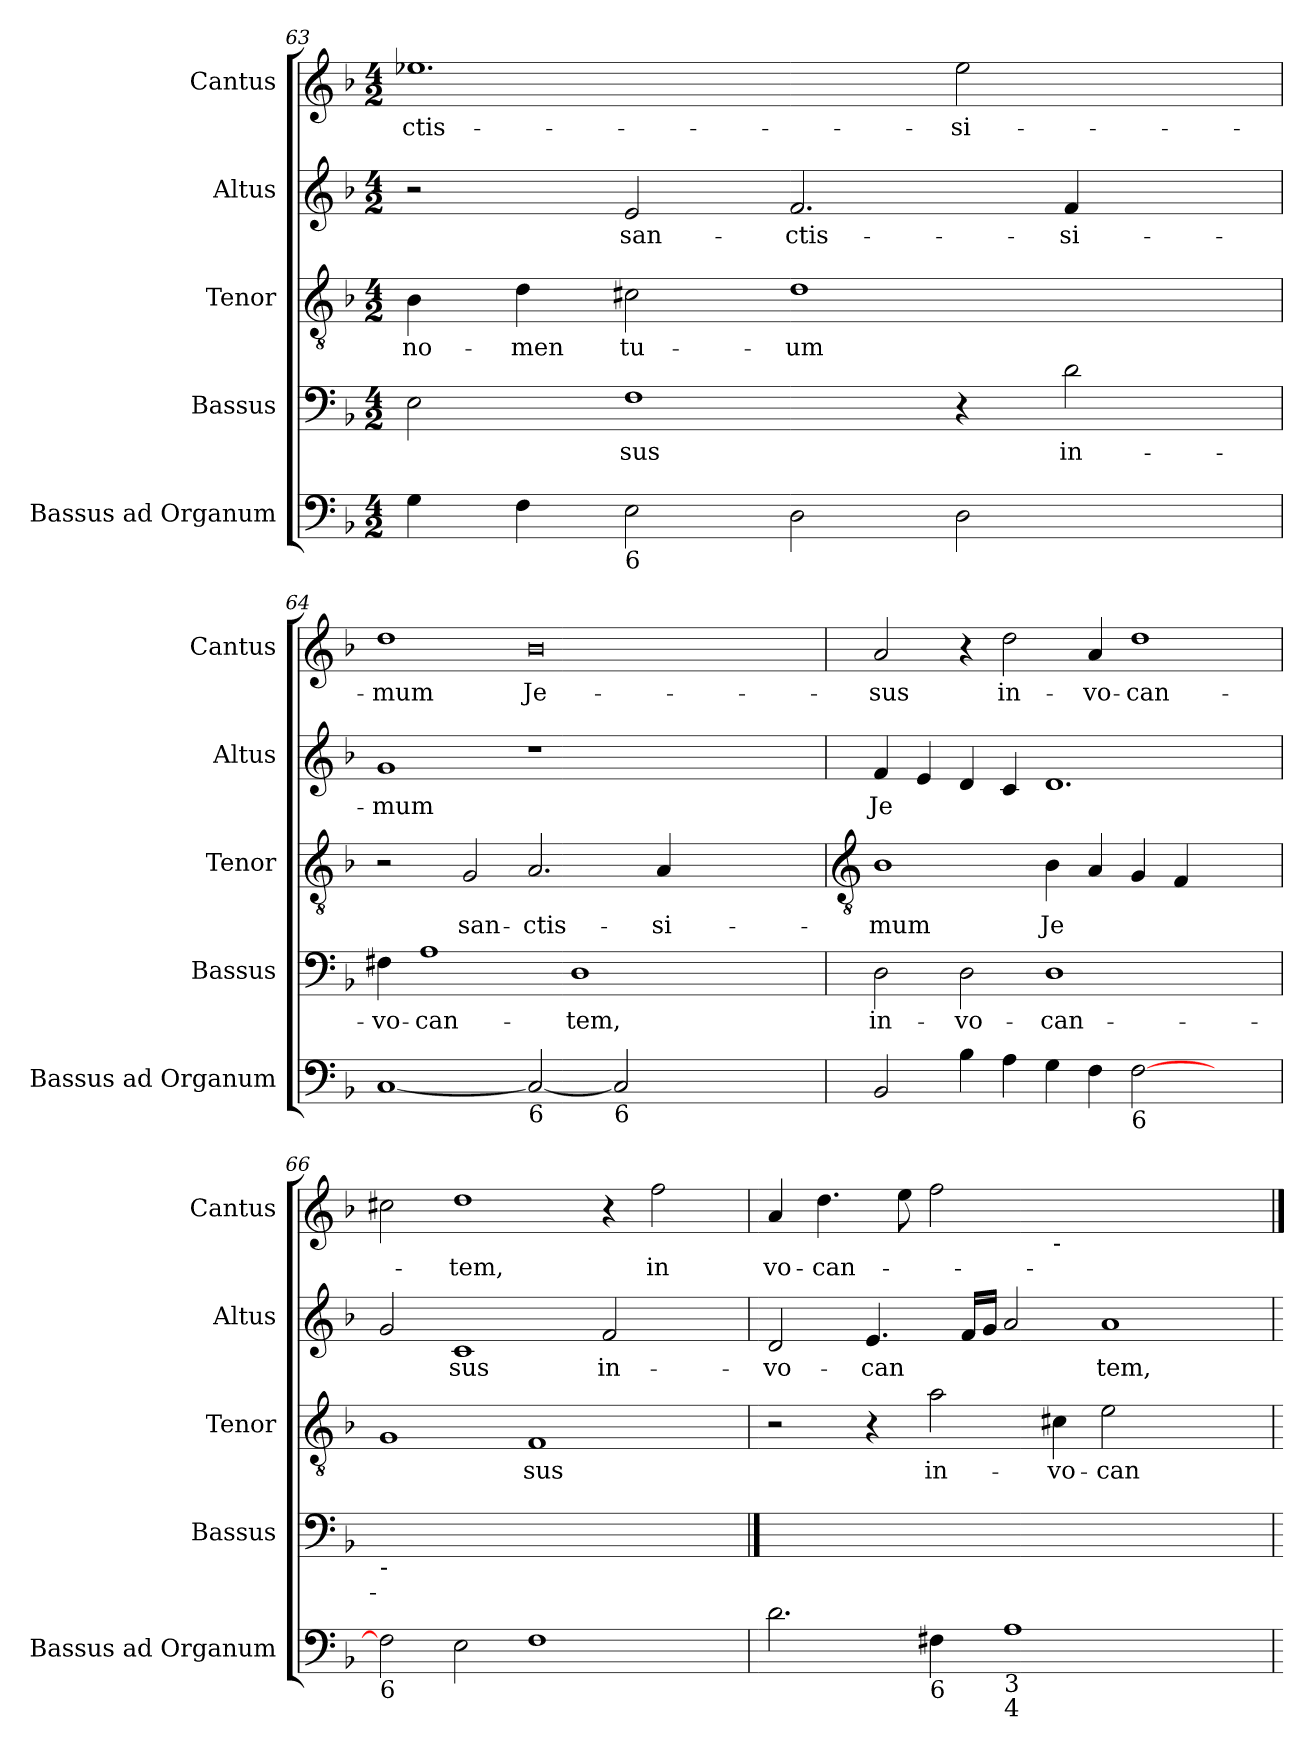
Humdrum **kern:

**kern	**kern	**text	**kern	**text	**kern	**text	**kern	**text
*part5	*part4	*part4	*part3	*part3	*part2	*part2	*part1	*part1
*staff5	*staff4	*staff4	*staff3	*staff3	*staff2	*staff2	*staff1	*staff1
*I"Bassus ad Organum	*I"Bassus	*	*I"Tenor	*	*I"Altus	*	*I"Cantus	*
*I'Bassus ad Organum	*I'Bassus	*	*I'Tenor	*	*I'Altus	*	*I'Cantus	*
*clefF4	*clefF4	*	*clefGv2	*	*clefG2	*	*clefG2	*
*k[b-]	*k[b-]	*	*k[b-]	*	*k[b-]	*	*k[b-]	*
*F:	*F:	*	*F:	*	*F:	*	*F:	*
*M4/2	*M4/2	*	*M4/2	*	*M4/2	*	*M4/2	*
=63	=63	=63	=63	=63	=63	=63	=63	=63
!	!	!	!	!LO:LY:b	!	!	!	!LO:LY:b
4G	2E	.	4B-	no-	2r	.	1.ee-X	-ctis-
!	!	!	!	!LO:LY:b	!	!	!	!
4F	.	.	4d	-men	.	.	.	.
!LO:TX:b:t=6	!	!	!	!	!	!	!	!
!	!	!LO:LY:b	!	!LO:LY:b	!	!LO:LY:b	!	!
2E	1F	sus	2c#X	tu-	2e	san-	.	.
!	!	!	!	!LO:LY:b	!	!LO:LY:b	!	!
2D	.	.	1d	-um	2.f	-ctis-	.	.
!	!	!	!	!	!	!	!	!LO:LY:b
2D	4r	.	.	.	.	.	2ee-	-si-
!	!	!LO:LY:b	!	!	!	!LO:LY:b	!	!
.	2d	in-	.	.	4f	-si-	.	.
4ryy	.	.	4ryy	.	4ryy	.	4ryy	.
!!LO:LB:g=z
=64	=64	=64	=64	=64	=64	=64	=64	=64
!	!	!LO:LY:b	!	!	!	!LO:LY:b	!	!LO:LY:b
[1C	4F#X	-vo-	2r	.	1g	-mum	1dd	-mum
!	!	!LO:LY:b	!	!	!	!	!	!
.	1A	-can-	.	.	.	.	.	.
!	!	!	!	!LO:LY:b	!	!	!	!
.	.	.	2G	san-	.	.	.	.
!LO:TX:b:t=6	!	!	!	!	!	!	!	!
!	!	!	!	!LO:LY:b	!	!	!	!LO:LY:b
2C_	.	.	2.A	-ctis-	1r	.	0b-	Je-
!	!	!LO:LY:b	!	!	!	!	!	!
.	1D	-tem,	.	.	.	.	.	.
!LO:TX:b:t=6	!	!	!	!	!	!	!	!
2C]	.	.	.	.	.	.	.	.
!	!	!	!	!LO:LY:b	!	!	!	!
.	.	.	4A	-si-	.	.	.	.
1ryy	.	.	1ryy	.	1ryy	.	.	.
.	2.ryy	.	.	.	.	.	.	.
!!LO:LB:g=z
=65	=65	=65	=65	=65	=65	=65	=65	=65
*	*	*	*clefGv2	*	*	*	*	*
!	!	!LO:LY:b	!	!LO:LY:b	!	!LO:LY:b	!	!LO:LY:b
2BB-	2D	in-	1B-	-mum	4f	Je	2a	-sus
.	.	.	.	.	4e	.	.	.
!	!	!LO:LY:b	!	!	!	!	!	!
4B-	2D	-vo-	.	.	4d	.	4r	.
!	!	!	!	!	!	!	!	!LO:LY:b
4A	.	.	.	.	4c	.	2dd	in-
!	!	!LO:LY:b	!	!LO:LY:b	!	!	!	!
4G	1D	-can-	4B-	Je	1.d	.	.	.
!	!	!	!	!	!	!	!	!LO:LY:b
4F	.	.	4A	.	.	.	4a	-vo-
!LO:TX:b:t=6	!	!	!	!	!	!	!	!
!	!	!	!	!	!	!	!	!LO:LY:b
[2F	.	.	4G	.	.	.	1dd	-can-
.	.	.	4F	.	.	.	.	.
2ryy	2ryy	.	2ryy	.	.	.	.	.
=66	=66	=66	=66	=66	=66	=66	=66	=66
!	!LO:TX:b:t=-	!	!	!	!	!	!	!
!LO:TX:b:t=6	!	!	!	!	!	!	!	!
!	!	!LO:LY:b	!	!	!	!	!	!
2F]	1A;<yy	-tem.	1G	.	2g	.	2cc#X	.
!	!	!	!	!	!	!LO:LY:b	!	!LO:LY:b
2E	.	.	.	.	1c	sus	1dd	-tem,
!	!	!	!	!LO:LY:b	!	!	!	!
1F	1ryy	.	1F	sus	.	.	.	.
!	!	!	!	!	!	!LO:LY:b	!	!
.	.	.	.	.	2f	in-	4r	.
!	!	!	!	!	!	!	!	!LO:LY:b
.	.	.	.	.	.	.	2ff	in
4ryy	4ryy	.	4ryy	.	4ryy	.	.	.
=67	==67	=67	=67	=67	=67	=67	=67	=67
!	!	!	!	!	!	!LO:LY:b	!	!LO:LY:b
2.d	0ryy	.	2r	.	2d	-vo-	4a	vo-
!	!	!	!	!	!	!	!	!LO:LY:b
.	.	.	.	.	.	.	4.dd	-can-
!	!	!	!	!	!	!LO:LY:b	!	!
.	.	.	4r	.	4.e	-can	.	.
.	.	.	.	.	.	.	8ee	.
!LO:TX:b:t=6	!	!	!	!	!	!	!	!
!	!	!	!	!LO:LY:b	!	!	!	!
4F#X	.	.	2a	in-	.	.	2ff	.
.	.	.	.	.	16fLL	.	.	.
.	.	.	.	.	16gJJ	.	.	.
!LO:TX:b:t=3	!	!	!	!	!	!	!	!
!LO:TX:b:t=4	!	!	!	!	!	!	!	!
1A	.	.	.	.	2a	.	.	.
!	!	!	!	!	!	!	!LO:TX:b:t=-	!
!	!	!	!	!LO:LY:b	!	!	!	!LO:LY:b
.	.	.	4c#X	-vo-	.	.	1ee;<yy	-tem.
!	!	!	!	!LO:LY:b	!	!LO:LY:b	!	!
.	.	.	2e	-can-	1a	tem,	.	.
2ryy	2ryy	.	2ryy	.	.	.	.	.
.	.	.	.	.	.	.	4ryy	.
=	=	==	=	==	=	==	==	==
*-	*-	*-	*-	*-	*-	*-	*-	*-
